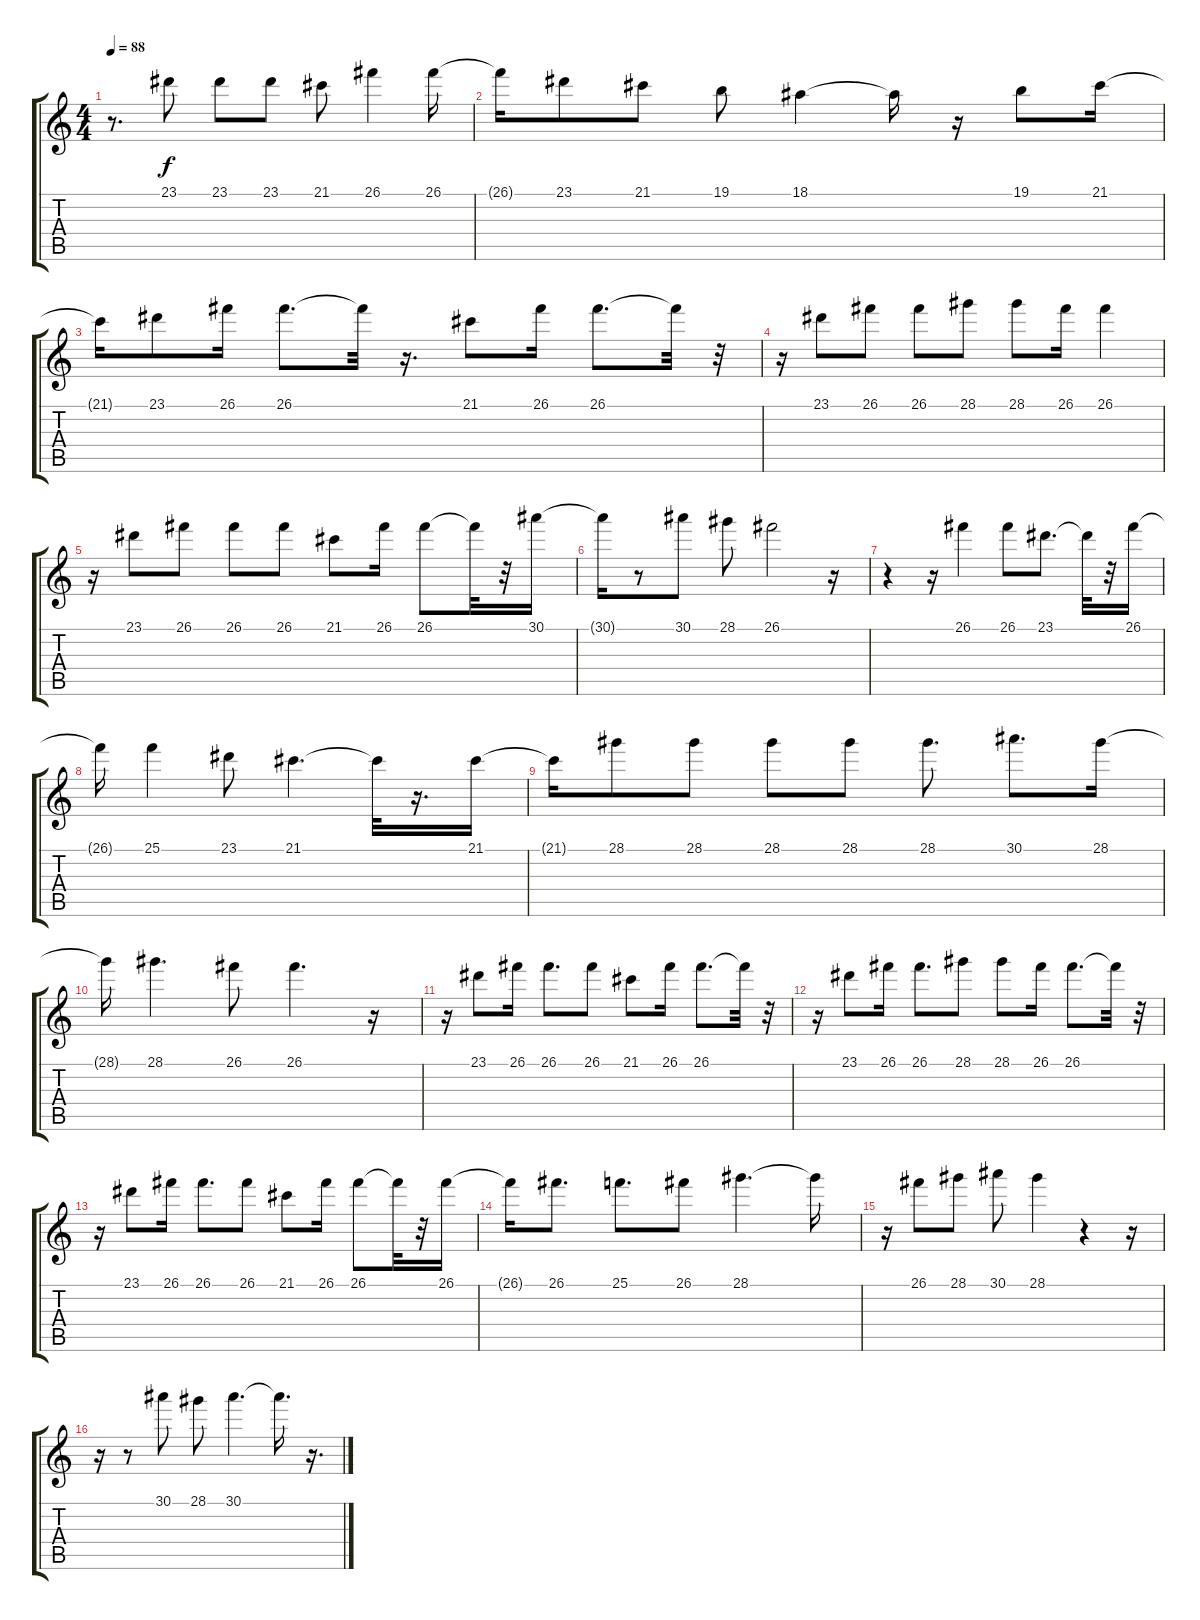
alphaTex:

\track "" {instrument fx3crystal}
\staff {score tabs}
\tuning (E4 B3 G3 D3 A2 E2) {hide}
\ts (4 4)
\tempo 88
\clef g2
\ks c
r.8{d dy f} 23.1.8 23.1.8 23.1.8 21.1.8 26.1.4 26.1.16 |
26.1{t}.16 23.1.8 21.1.8 19.1.8 18.1.4 18.1{t}.16 r.16 19.1.8 21.1.16 |
21.1{t}.16 23.1.8 26.1.16 26.1.8{d} 26.1{t}.32 r.16{d} 21.1.8 26.1.16 26.1.8{d} 26.1{t}.32 r.32 |
r.16 23.1.8 26.1.8 26.1.8 28.1.8 28.1.8 26.1.16 26.1.4 |
r.16 23.1.8 26.1.8 26.1.8 26.1.8 21.1.8 26.1.16 26.1.8 26.1{t}.32 r.32 30.1.16 |
30.1{t}.16 r.8 30.1.8 28.1.8 26.1.2 r.16 |
r.4 r.16 26.1.4 26.1.8 23.1.8{d} 23.1{t}.32 r.32 26.1.16 |
26.1{t}.16 25.1.4 23.1.8 21.1.4{d} 21.1{t}.32 r.16{d} 21.1.16 |
21.1{t}.16 28.1.8 28.1.8 28.1.8 28.1.8 28.1.8{d} 30.1.8{d} 28.1.16 |
28.1{t}.16 28.1.4{d} 26.1.8 26.1.4{d} r.16 |
r.16 23.1.8 26.1.16 26.1.8{d} 26.1.8 21.1.8 26.1.16 26.1.8{d} 26.1{t}.32 r.32 |
r.16 23.1.8 26.1.16 26.1.8{d} 28.1.8 28.1.8 26.1.16 26.1.8{d} 26.1{t}.32 r.32 |
r.16 23.1.8 26.1.16 26.1.8{d} 26.1.8 21.1.8 26.1.16 26.1.8 26.1{t}.32 r.32 26.1.16 |
26.1{t}.16 26.1.8{d} 25.1.8{d} 26.1.8 28.1.4{d} 28.1{t}.16 |
r.16 26.1.8 28.1.8 30.1.8 28.1.4 r.4 r.16 |
r.16 r.8 30.1.8 28.1.8 30.1.4{d} 30.1{t}.16{d} r.16{d}
